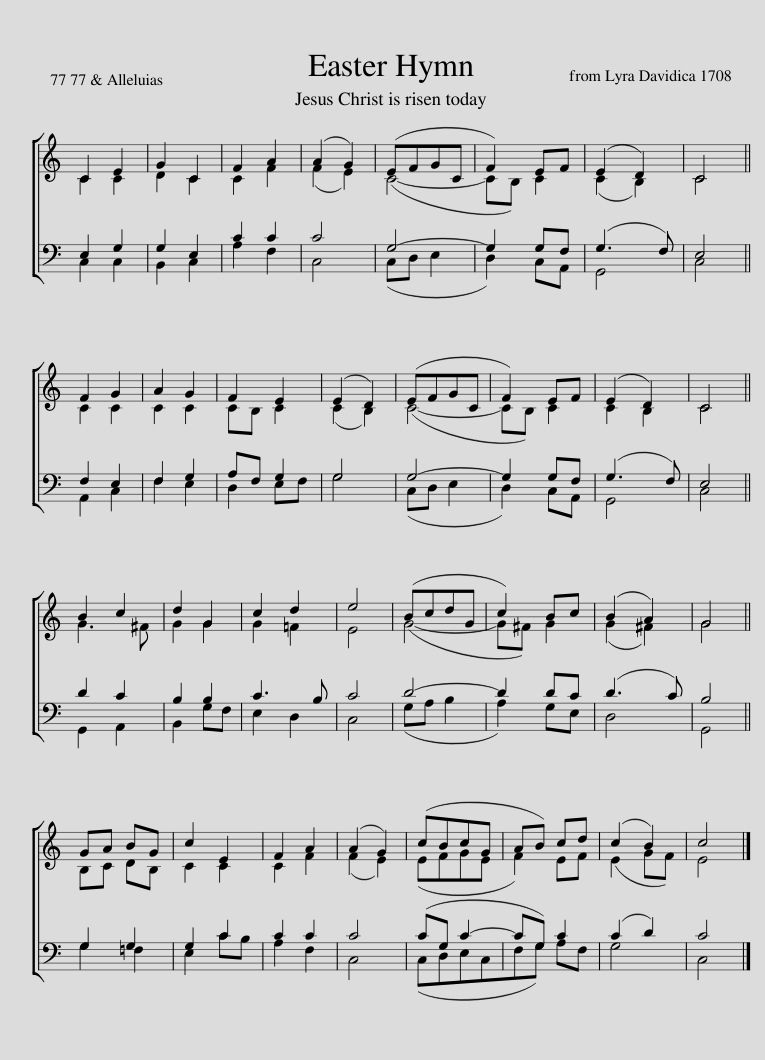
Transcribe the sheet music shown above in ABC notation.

X:1
%%score { ( 1 2 ) | ( 3 4 ) }
L:1/8
M:none
I:linebreak $
K:C
V:1 treble
V:2 treble
V:3 bass
V:4 bass
V:1
 C2 E2 | G2 C2 | F2 A2 | (A2 G2) | (EFGC | %5
 F2) EF | (E2 D2) | C4 ||$ F2 G2 | A2 G2 | %10
 F2 E2 | (E2 D2) | (EFGC | F2) EF | (E2 D2) | %15
 C4 ||$ B2 c2 | d2 G2 | c2 d2 | e4 | %20
 (BcdG | c2) Bc | (B2 A2) | G4 ||$ GA BG | %25
 c2 E2 | F2 A2 | (A2 G2) | (cBcG | AB) cd | %30
 (c2 B2) | c4 |] %32
V:2
 C2 C2 | D2 C2 | C2 F2 | (F2 E2) | (C4- | %5
 CB,) C2 | (C2 B,2) | C4 ||$ C2 C2 | C2 C2 | %10
 CB, C2 | (C2 B,2) | (C4- | CB,) C2 | C2 B,2 | %15
 C4 ||$ G3 ^F | G2 G2 | G2 =F2 | E4 | %20
 (G4- | G^F) G2 | (G2 ^F2) | G4 ||$ B,C DB, | %25
 C2 C2 | C2 F2 | (F2 E2) | (EFGE | F2) EF | %30
 (E2 GF) | E4 |] %32
V:3
 E,2 G,2 | G,2 E,2 | C2 C2 | C4 | G,4- | %5
 G,2 G,F, | (G,3 F,) | E,4 ||$ F,2 E,2 | F,2 G,2 | %10
 A,F, G,2 | G,4 | G,4- | G,2 G,F, | (G,3 F,) | %15
 E,4 ||$ D2 C2 | B,2 B,2 | C3 B, | C4 | %20
 D4- | D2 DC | (D3 C) | B,4 ||$ G,2 G,2 | %25
 G,2 C2 | C2 C2 | C4 | CG, C2- | CG, C2 | %30
 (C2 D2) | C4 |] %32
V:4
 C,2 C,2 | B,,2 C,2 | A,2 F,2 | C,4 | (C,D, E,2 | %5
 D,2) C,A,, | G,,4 | C,4 ||$ A,,2 C,2 | F,2 E,2 | %10
 D,2 E,F, | G,4 | (C,D, E,2 | D,2) C,A,, | G,,4 | %15
 C,4 ||$ G,,2 A,,2 | B,,2 G,F, | E,2 D,2 | C,4 | %20
 (G,A, B,2 | A,2) G,E, | D,4 | G,,4 ||$ G,2 =F,2 | %25
 E,2 CB, | A,2 F,2 | C,4 | (C,D,E,C, |F,G,) A,F, | %30
 G,4 | C,4 |] %32
